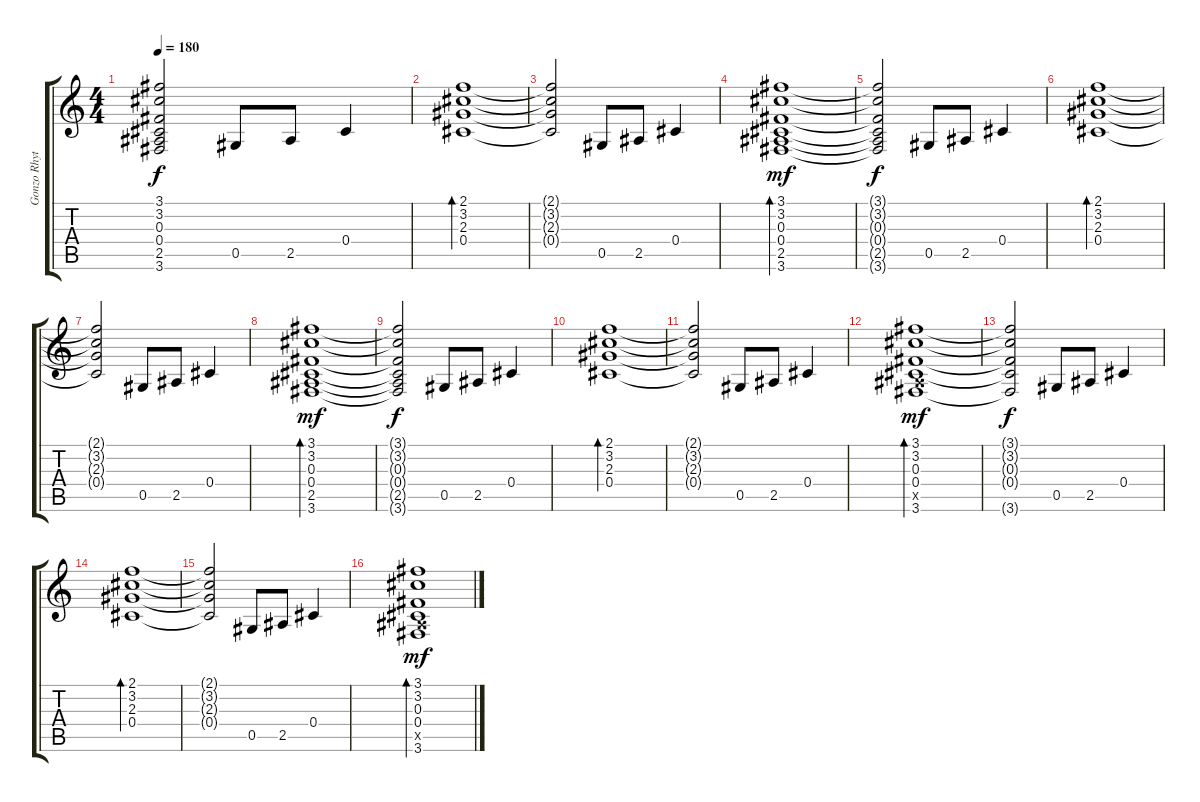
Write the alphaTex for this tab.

\track ("Gonzo Rhythm II" "Gonzo Rhyt") {instrument overdrivenguitar}
\staff {score tabs}
\tuning (Eb4 Bb3 Gb3 Db3 Ab2 Eb2) {hide}
\ts (4 4)
\tempo 180
\clef g2
\ks c
(3.1{t} 3.2{t} 0.3{t} 0.4{t} 2.5{t} 3.6{t}).2{dy f} 0.5.8 2.5.8 0.4.4 |
(2.1 3.2 2.3 0.4).1{bd 120} |
(2.1{t} 3.2{t} 2.3{t} 0.4{t}).2 0.5.8 2.5.8 0.4.4 |
(3.1 3.2 0.3 0.4 2.5 3.6).1{bd 120 dy mf} |
(3.1{t} 3.2{t} 0.3{t} 0.4{t} 2.5{t} 3.6{t}).2{dy f} 0.5.8 2.5.8 0.4.4 |
(2.1 3.2 2.3 0.4).1{bd 120} |
(2.1{t} 3.2{t} 2.3{t} 0.4{t}).2 0.5.8 2.5.8 0.4.4 |
(3.1 3.2 0.3 0.4 2.5 3.6).1{bd 120 dy mf} |
(3.1{t} 3.2{t} 0.3{t} 0.4{t} 2.5{t} 3.6{t}).2{dy f} 0.5.8 2.5.8 0.4.4 |
(2.1 3.2 2.3 0.4).1{bd 120} |
(2.1{t} 3.2{t} 2.3{t} 0.4{t}).2 0.5.8 2.5.8 0.4.4 |
(3.1 3.2 0.3 0.4 2.5{x} 3.6).1{bd 120 dy mf} |
(3.1{t} 3.2{t} 0.3{t} 0.4{t} 3.6{t}).2{dy f} 0.5.8 2.5.8 0.4.4 |
(2.1 3.2 2.3 0.4).1{bd 120} |
(2.1{t} 3.2{t} 2.3{t} 0.4{t}).2 0.5.8 2.5.8 0.4.4 |
(3.1 3.2 0.3 0.4 2.5{x} 3.6).1{bd 120 dy mf}
